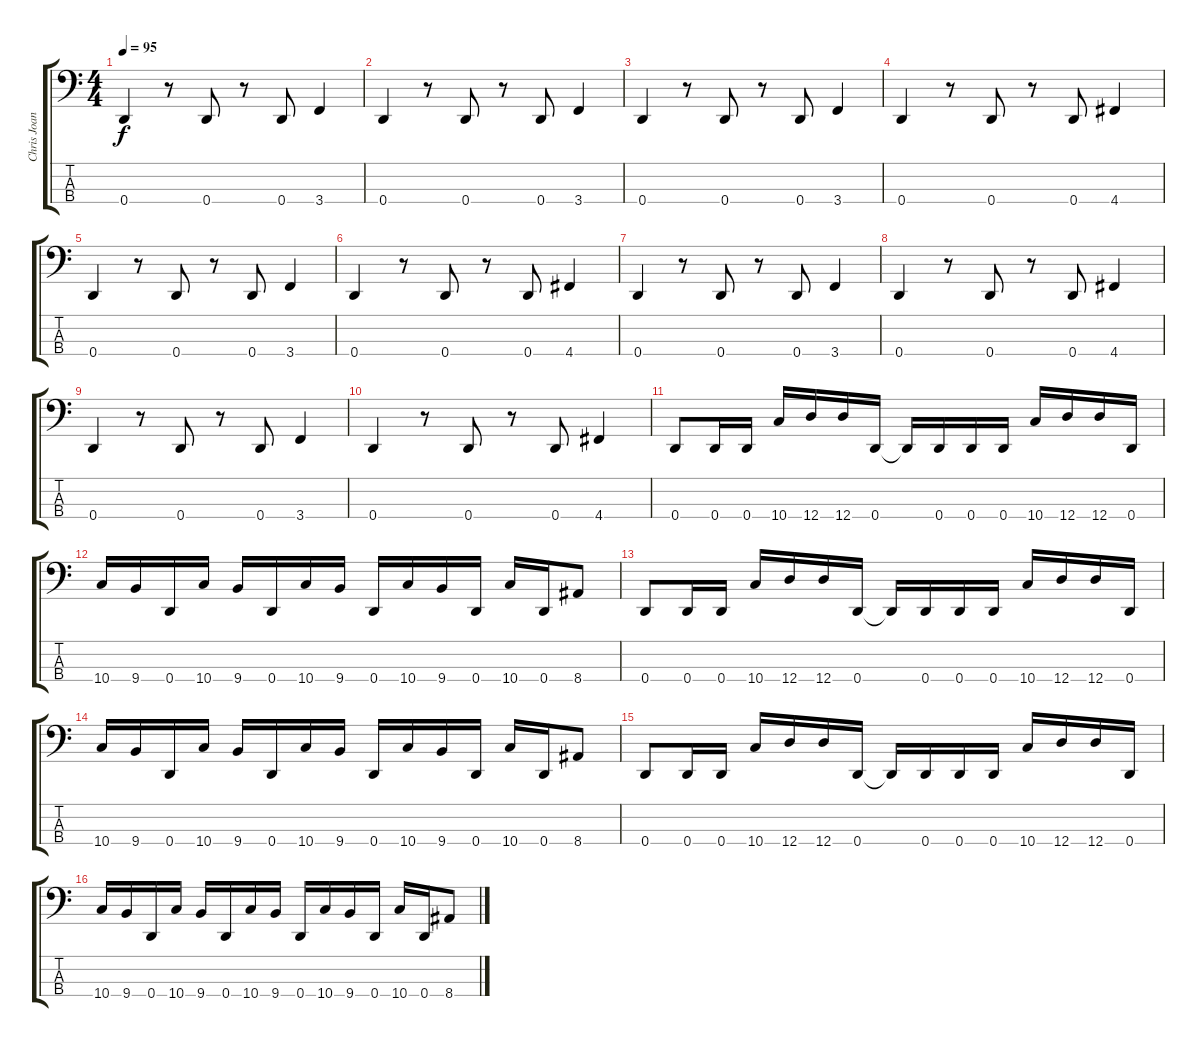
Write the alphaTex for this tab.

\track ("Chris Joannou (bass)" "Chris Joan") {instrument electricbasspick}
\staff {score tabs}
\tuning (G2 D2 A1 D1) {hide}
\ts (4 4)
\tempo 95
\clef f4
\ks c
0.4.4{dy f} r.8 0.4.8 r.8 0.4.8 3.4.4 |
0.4.4 r.8 0.4.8 r.8 0.4.8 3.4.4 |
0.4.4 r.8 0.4.8 r.8 0.4.8 3.4.4 |
0.4.4 r.8 0.4.8 r.8 0.4.8 4.4.4 |
0.4.4 r.8 0.4.8 r.8 0.4.8 3.4.4 |
0.4.4 r.8 0.4.8 r.8 0.4.8 4.4.4 |
0.4.4 r.8 0.4.8 r.8 0.4.8 3.4.4 |
0.4.4 r.8 0.4.8 r.8 0.4.8 4.4.4 |
0.4.4 r.8 0.4.8 r.8 0.4.8 3.4.4 |
0.4.4 r.8 0.4.8 r.8 0.4.8 4.4.4 |
0.4.8 0.4.16 0.4.16 10.4.16 12.4.16 12.4.16 0.4.16 0.4{t}.16 0.4.16 0.4.16 0.4.16 10.4.16 12.4.16 12.4.16 0.4.16 |
10.4.16 9.4.16 0.4.16 10.4.16 9.4.16 0.4.16 10.4.16 9.4.16 0.4.16 10.4.16 9.4.16 0.4.16 10.4.16 0.4.16 8.4.8 |
0.4.8 0.4.16 0.4.16 10.4.16 12.4.16 12.4.16 0.4.16 0.4{t}.16 0.4.16 0.4.16 0.4.16 10.4.16 12.4.16 12.4.16 0.4.16 |
10.4.16 9.4.16 0.4.16 10.4.16 9.4.16 0.4.16 10.4.16 9.4.16 0.4.16 10.4.16 9.4.16 0.4.16 10.4.16 0.4.16 8.4.8 |
0.4.8 0.4.16 0.4.16 10.4.16 12.4.16 12.4.16 0.4.16 0.4{t}.16 0.4.16 0.4.16 0.4.16 10.4.16 12.4.16 12.4.16 0.4.16 |
10.4.16 9.4.16 0.4.16 10.4.16 9.4.16 0.4.16 10.4.16 9.4.16 0.4.16 10.4.16 9.4.16 0.4.16 10.4.16 0.4.16 8.4.8
